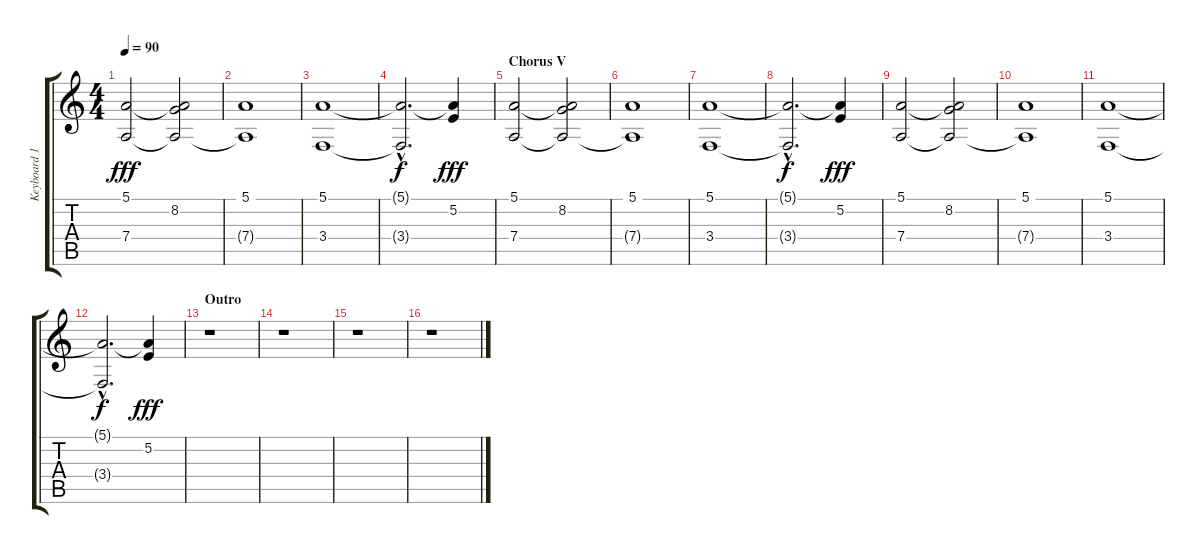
\track ("Keyboard 1" "Keyboard 1") {instrument flute}
\staff {score tabs}
\tuning (E4 B3 G3 D3 A2 E2) {hide}
\ts (4 4)
\tempo 90
\clef g2
\ks c
(5.1 7.4).2{dy fff} (5.1{t} 8.2 7.4{t}).2 |
(5.1 7.4{t}).1 |
(5.1 3.4).1 |
(5.1{t} 3.4{hac t}).2{d dy f} (5.1{t} 5.2).4{dy fff} |
\section ("" "Chorus V")
(5.1 7.4).2{volume 5 balance 0} (5.1{t} 8.2 7.4{t}).2 |
(5.1 7.4{t}).1 |
(5.1 3.4).1 |
(5.1{t} 3.4{hac t}).2{d dy f} (5.1{t} 5.2).4{dy fff} |
(5.1 7.4).2 (5.1{t} 8.2 7.4{t}).2 |
(5.1 7.4{t}).1 |
(5.1 3.4).1 |
(5.1{t} 3.4{hac t}).2{d dy f} (5.1{t} 5.2).4{dy fff} |
\section ("" "Outro")
r.1 |
r.1 |
r.1 |
r.1
